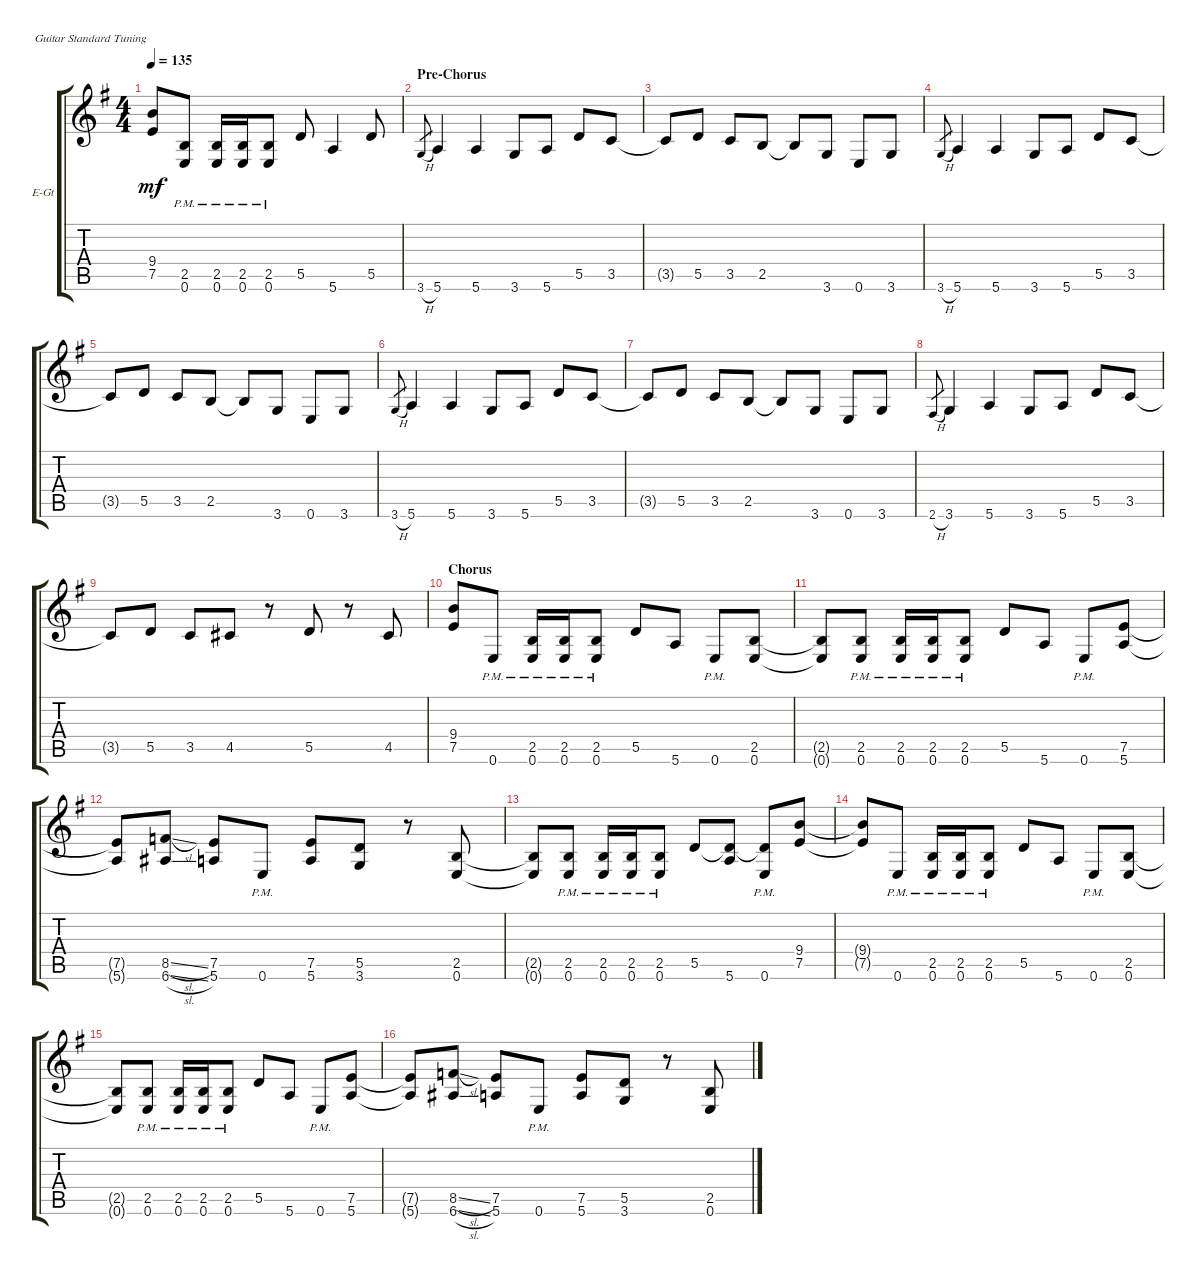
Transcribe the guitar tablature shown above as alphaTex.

\defaultSystemsLayout 4
\bracketExtendMode groupsimilarinstruments
\firstSystemTrackNameOrientation horizontal
\otherSystemsTrackNameOrientation horizontal
\track ("Electric Guitar" "E-Gt") {instrument distortionguitar}
\staff {score tabs}
\tuning (E4 B3 G3 D3 A2 E2)
\ts (4 4)
\tempo 135
\clef g2
\ks g
(7.5{t} 9.4{t}).8{dy mf} (2.5{pm} 0.6{pm}).8 (2.5{pm} 0.6{pm}).16 (2.5{pm} 0.6{pm}).16 (2.5{pm} 0.6{pm}).8 5.5.8 5.6.4 5.5.8 |
\section ("" "Pre-Chorus")
3.6{h}.8{gr} 5.6.4 5.6.4 3.6.8 5.6.8 5.5.8 3.5.8 |
3.5{t}.8 5.5.8 3.5.8 2.5.8 2.5{t}.8 3.6.8 0.6.8 3.6.8 |
3.6{h}.8{gr} 5.6.4 5.6.4 3.6.8 5.6.8 5.5.8 3.5.8 |
3.5{t}.8 5.5.8 3.5.8 2.5.8 2.5{t}.8 3.6.8 0.6.8 3.6.8 |
3.6{h}.8{gr} 5.6.4 5.6.4 3.6.8 5.6.8 5.5.8 3.5.8 |
3.5{t}.8 5.5.8 3.5.8 2.5.8 2.5{t}.8 3.6.8 0.6.8 3.6.8 |
2.6{h}.8{gr} 3.6.4 5.6.4 3.6.8 5.6.8 5.5.8 3.5.8 |
3.5{t}.8 5.5.8 3.5.8 4.5.8 r.8 5.5.8 r.8 4.5.8 |
\section ("" "Chorus")
(7.5 9.4).8 0.6{pm}.8 (0.6 2.5{pm}).16 (0.6 2.5{pm}).16 (0.6 2.5{pm}).8 5.5.8 5.6.8 0.6{pm}.8 (0.6 2.5).8 |
(2.5{t} 0.6{t}).8 (0.6{pm} 2.5{pm}).8 (0.6{pm} 2.5{pm}).16 (0.6{pm} 2.5{pm}).16 (0.6{pm} 2.5{pm}).8 5.5.8 5.6.8 0.6{pm}.8 (5.6 7.5).8 |
(7.5{t} 5.6{t}).8 (6.6{sl} 8.5{sl}).8 (5.6 7.5).8 0.6{pm}.8 (5.6 7.5).8 (5.5 3.6).8 r.8 (0.6 2.5).8 |
(0.6{t} 2.5{t}).8 (2.5{pm} 0.6{pm}).8 (2.5{pm} 0.6{pm}).16 (2.5{pm} 0.6{pm}).16 (2.5{pm} 0.6{pm}).8 5.5.8 (5.6 5.5{t}).8 (0.6{pm} 5.5{t}).8 (7.5 9.4).8 |
(9.4{t} 7.5{t}).8 0.6{pm}.8 (0.6{pm} 2.5{pm}).16 (0.6{pm} 2.5{pm}).16 (0.6{pm} 2.5{pm}).8 5.5.8 5.6.8 0.6{pm}.8 (0.6 2.5).8 |
(2.5{t} 0.6{t}).8 (0.6{pm} 2.5{pm}).8 (0.6{pm} 2.5{pm}).16 (0.6{pm} 2.5{pm}).16 (0.6{pm} 2.5{pm}).8 5.5.8 5.6.8 0.6{pm}.8 (5.6 7.5).8 |
(7.5{t} 5.6{t}).8 (6.6{sl} 8.5{sl}).8 (5.6 7.5).8 0.6{pm}.8 (5.6 7.5).8 (5.5 3.6).8 r.8 (0.6 2.5).8
